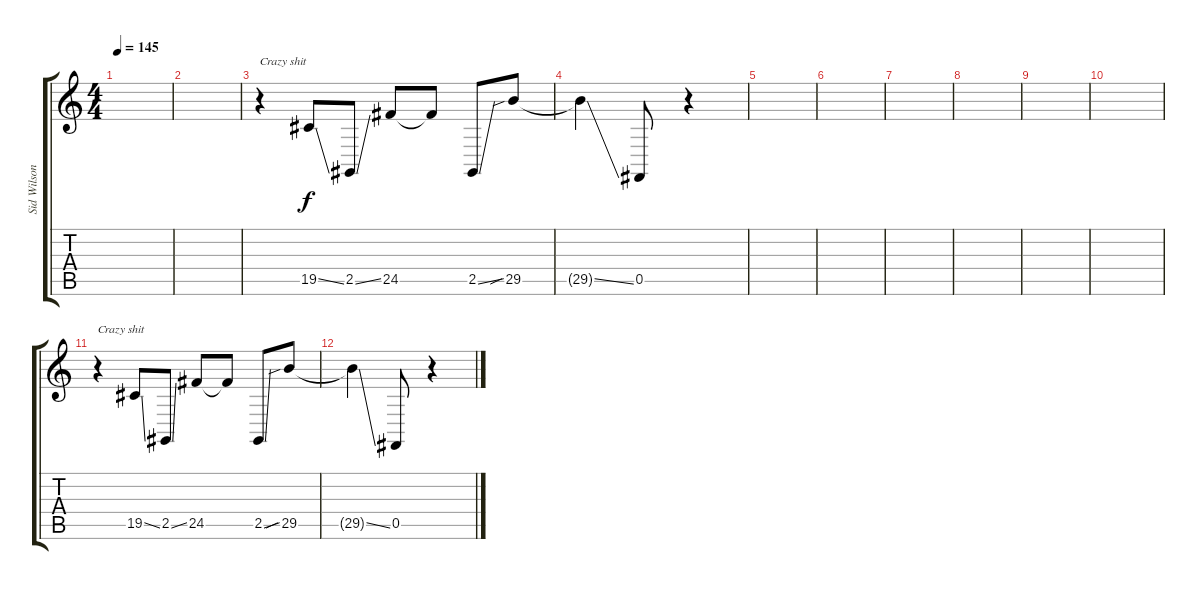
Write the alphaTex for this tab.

\track ("Sid Wilson" "Sid Wilson") {instrument lead2sawtooth}
\staff {score tabs}
\tuning (Db4 Ab3 E3 B2 Gb2 B1) {hide}
\ts (4 4)
\tempo 145
\clef g2
\ks c
|
|
r.4{txt "Crazy shit"} 19.5{ss}.8 2.5{ss}.8 24.5.8 24.5{t}.8 2.5{ss}.8 29.5{sib}.8 |
29.5{ss t}.4 0.5.8 r.4 |
|
|
|
|
|
|
r.4{txt "Crazy shit"} 19.5{ss}.8 2.5{ss}.8 24.5.8 24.5{t}.8 2.5{ss}.8 29.5{sib}.8 |
29.5{ss t}.4 0.5.8 r.4
